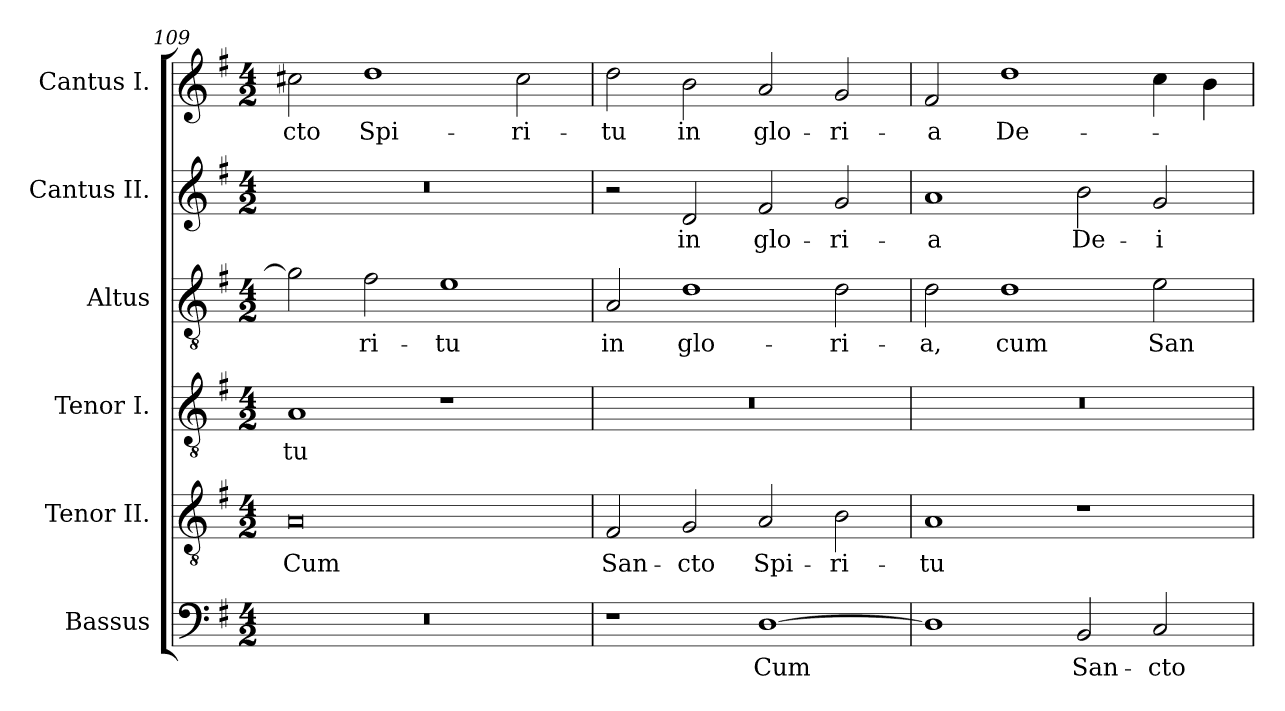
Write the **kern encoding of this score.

**kern	**text	**kern	**text	**kern	**text	**kern	**text	**kern	**text	**kern	**text
*part6	*part6	*part5	*part5	*part4	*part4	*part3	*part3	*part2	*part2	*part1	*part1
*staff6	*staff6	*staff5	*staff5	*staff4	*staff4	*staff3	*staff3	*staff2	*staff2	*staff1	*staff1
*I"Bassus	*	*I"Tenor II.	*	*I"Tenor I.	*	*I"Altus	*	*I"Cantus II.	*	*I"Cantus I.	*
*I'B.	*	*I'T. II.	*	*I'T. I.	*	*I'A.	*	*I'C. II	*	*I'C. I	*
*clefF4	*	*clefGv2	*	*clefGv2	*	*clefGv2	*	*clefG2	*	*clefG2	*
*	*	*ITrd7c12	*	*ITrd7c12	*	*ITrd7c12	*	*	*	*	*
*k[f#]	*	*k[f#]	*	*k[f#]	*	*k[f#]	*	*k[f#]	*	*k[f#]	*
*G:	*	*G:	*	*G:	*	*G:	*	*G:	*	*G:	*
*M4/2	*	*M4/2	*	*M4/2	*	*M4/2	*	*M4/2	*	*M4/2	*
=109	=109	=109	=109	=109	=109	=109	=109	=109	=109	=109	=109
!LO:N:vis=1	!	!	!	!	!	!	!	!	!	!	!
!	!	!	!LO:LY:b:color=#000000	!	!	!	!	!	!	!	!
!	!	!	!	!	!LO:LY:b:color=#000000	!	!	!LO:N:vis=1	!	!	!
!	!	!	!	!	!	!	!	!	!	!	!LO:LY:b:color=#000000
0r	.	0AAi	Cum	1AAi	-tu	2Gi\]	.	0r	.	2cc#Xi\	-cto
!	!	!	!	!	!	!	!LO:LY:b:color=#000000	!	!	!	!
!	!	!	!	!	!	!	!	!	!	!	!LO:LY:b:color=#000000
.	.	.	.	.	.	2F#i\	-ri-	.	.	1ddi	Spi-
!	!	!	!	!	!	!	!LO:LY:b:color=#000000	!	!	!	!
.	.	.	.	1r	.	1Ei	-tu	.	.	.	.
!	!	!	!	!	!	!	!	!	!	!	!LO:LY:b:color=#000000
.	.	.	.	.	.	.	.	.	.	2cc#i\	-ri-
=110	=110	=110	=110	=110	=110	=110	=110	=110	=110	=110	=110
!	!	!	!LO:LY:b:color=#000000	!LO:N:vis=1	!	!	!	!	!	!	!
!	!	!	!	!	!	!	!LO:LY:b:color=#000000	!	!	!	!
!	!	!	!	!	!	!	!	!	!	!	!LO:LY:b:color=#000000
1r	.	2FF#i/	San-	0r	.	2AAi/	in	2r	.	2ddi\	-tu
!	!	!	!LO:LY:b:color=#000000	!	!	!	!	!	!	!	!
!	!	!	!	!	!	!	!LO:LY:b:color=#000000	!	!	!	!
!	!	!	!	!	!	!	!	!	!LO:LY:b:color=#000000	!	!
!	!	!	!	!	!	!	!	!	!	!	!LO:LY:b:color=#000000
.	.	2GGi/	-cto	.	.	1Di	glo-	2di/	in	2bi\	in
!	!LO:LY:b:color=#000000	!	!	!	!	!	!	!	!	!	!
!	!	!	!LO:LY:b:color=#000000	!	!	!	!	!	!	!	!
!	!	!	!	!	!	!	!	!	!LO:LY:b:color=#000000	!	!
!	!	!	!	!	!	!	!	!	!	!	!LO:LY:b:color=#000000
[1Di	Cum	2AAi/	Spi-	.	.	.	.	2f#i/	glo-	2ai/	glo-
!	!	!	!LO:LY:b:color=#000000	!	!	!	!	!	!	!	!
!	!	!	!	!	!	!	!LO:LY:b:color=#000000	!	!	!	!
!	!	!	!	!	!	!	!	!	!LO:LY:b:color=#000000	!	!
!	!	!	!	!	!	!	!	!	!	!	!LO:LY:b:color=#000000
.	.	2BBi\	-ri-	.	.	2Di\	-ri-	2gi/	-ri-	2gi/	-ri-
=111	=111	=111	=111	=111	=111	=111	=111	=111	=111	=111	=111
!	!	!	!LO:LY:b:color=#000000	!LO:N:vis=1	!	!	!	!	!	!	!
!	!	!	!	!	!	!	!LO:LY:b:color=#000000	!	!	!	!
!	!	!	!	!	!	!	!	!	!LO:LY:b:color=#000000	!	!
!	!	!	!	!	!	!	!	!	!	!	!LO:LY:b:color=#000000
1Di]	.	1AAi	-tu	0r	.	2Di\	-a,	1ai	-a	2f#i/	-a
!	!	!	!	!	!	!	!LO:LY:b:color=#000000	!	!	!	!
!	!	!	!	!	!	!	!	!	!	!	!LO:LY:b:color=#000000
.	.	.	.	.	.	1Di	cum	.	.	1ddi	De-
!	!LO:LY:b:color=#000000	!	!	!	!	!	!	!	!	!	!
!	!	!	!	!	!	!	!	!	!LO:LY:b:color=#000000	!	!
2BBi/	San-	1r	.	.	.	.	.	2bi\	De-	.	.
!	!LO:LY:b:color=#000000	!	!	!	!	!	!	!	!	!	!
!	!	!	!	!	!	!	!LO:LY:b:color=#000000	!	!	!	!
!	!	!	!	!	!	!	!	!	!LO:LY:b:color=#000000	!	!
2Ci/	-cto	.	.	.	.	2Ei\	San-	2gi/	-i	4cci\	.
.	.	.	.	.	.	.	.	.	.	4bi\	.
=	=	=	=	=	=	=	=	=	=	=	=
*-	*-	*-	*-	*-	*-	*-	*-	*-	*-	*-	*-
